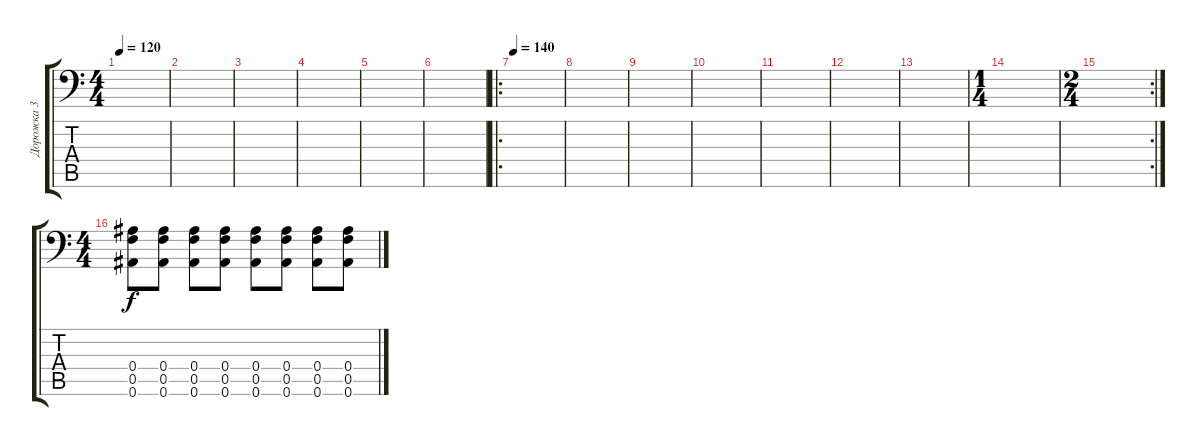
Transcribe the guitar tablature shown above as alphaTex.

\track ("Дорожка 3" "Дорожка 3") {instrument distortionguitar}
\staff {score tabs}
\tuning (C4 G3 Eb3 Bb2 F2 Bb1) {hide}
\ts (4 4)
\tempo 120
\clef f4
\ks c
|
|
|
|
|
|
\ro
\tempo 140
|
|
|
|
|
|
|
\ts (1 4)
|
\rc 2
\ts (2 4)
|
\ts (4 4)
(0.4 0.5 0.6).8 (0.4 0.5 0.6).8 (0.4 0.5 0.6).8 (0.4 0.5 0.6).8 (0.4 0.5 0.6).8 (0.4 0.5 0.6).8 (0.4 0.5 0.6).8 (0.4 0.5 0.6).8
